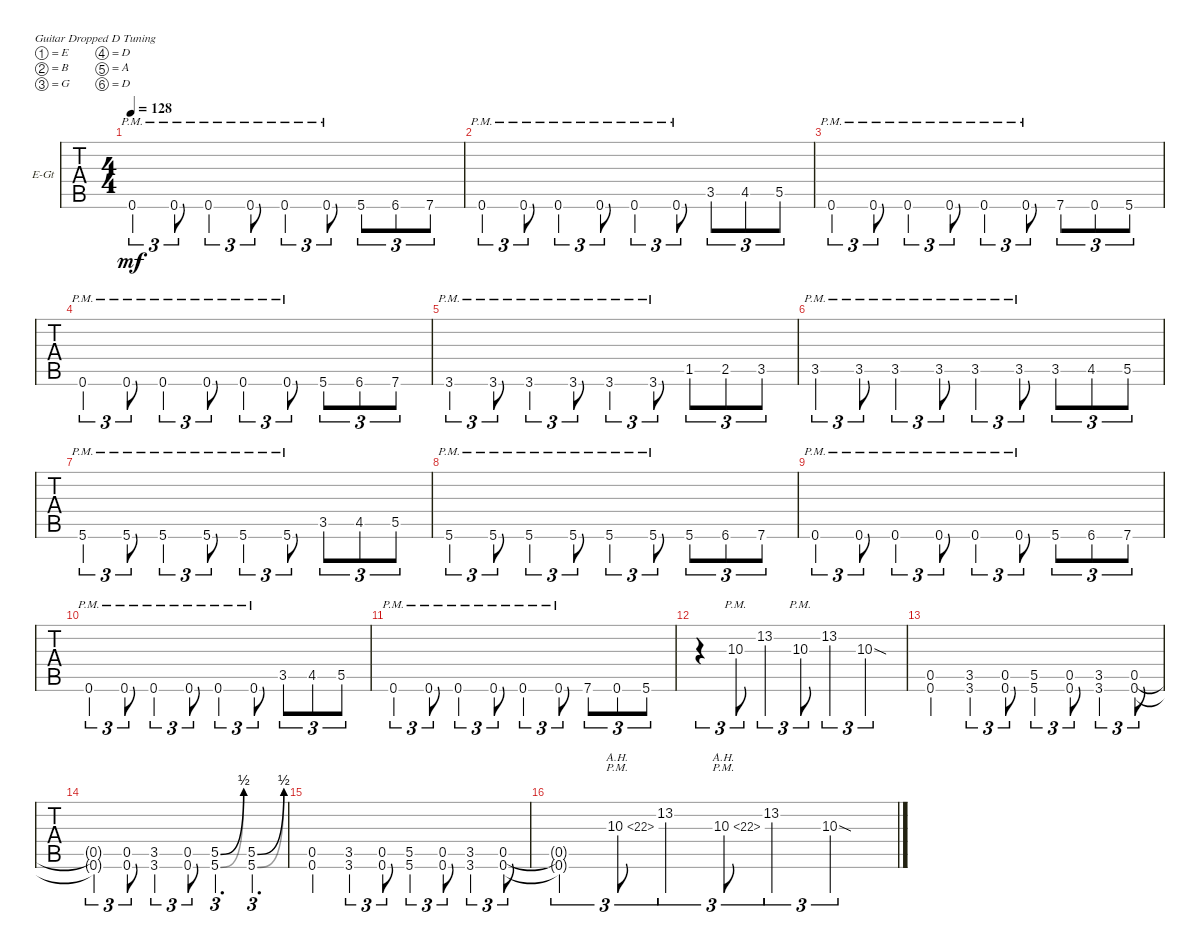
\defaultSystemsLayout 4
\bracketExtendMode groupsimilarinstruments
\firstSystemTrackNameOrientation horizontal
\otherSystemsTrackNameOrientation horizontal
\track ("Electric Guitar" "E-Gt") {instrument distortionguitar}
\staff {tabs}
\tuning (E4 B3 G3 D3 A2 D2)
\ts (4 4)
\tempo 128
\clef g2
\ks c
0.6{pm}.4{tu (3 2) dy mf} 0.6{pm}.8{tu (3 2)} 0.6{pm}.4{tu (3 2)} 0.6{pm}.8{tu (3 2)} 0.6{pm}.4{tu (3 2)} 0.6{pm}.8{tu (3 2)} 5.6.8{tu (3 2)} 6.6.8{tu (3 2)} 7.6.8{tu (3 2)} |
0.6{pm}.4{tu (3 2)} 0.6{pm}.8{tu (3 2)} 0.6{pm}.4{tu (3 2)} 0.6{pm}.8{tu (3 2)} 0.6{pm}.4{tu (3 2)} 0.6{pm}.8{tu (3 2)} 3.5.8{tu (3 2)} 4.5.8{tu (3 2)} 5.5.8{tu (3 2)} |
0.6{pm}.4{tu (3 2)} 0.6{pm}.8{tu (3 2)} 0.6{pm}.4{tu (3 2)} 0.6{pm}.8{tu (3 2)} 0.6{pm}.4{tu (3 2)} 0.6{pm}.8{tu (3 2)} 7.6.8{tu (3 2)} 0.6.8{tu (3 2)} 5.6.8{tu (3 2)} |
0.6{pm}.4{tu (3 2)} 0.6{pm}.8{tu (3 2)} 0.6{pm}.4{tu (3 2)} 0.6{pm}.8{tu (3 2)} 0.6{pm}.4{tu (3 2)} 0.6{pm}.8{tu (3 2)} 5.6.8{tu (3 2)} 6.6.8{tu (3 2)} 7.6.8{tu (3 2)} |
3.6{pm}.4{tu (3 2)} 3.6{pm}.8{tu (3 2)} 3.6{pm}.4{tu (3 2)} 3.6{pm}.8{tu (3 2)} 3.6{pm}.4{tu (3 2)} 3.6{pm}.8{tu (3 2)} 1.5.8{tu (3 2)} 2.5.8{tu (3 2)} 3.5.8{tu (3 2)} |
3.5{pm}.4{tu (3 2)} 3.5{pm}.8{tu (3 2)} 3.5{pm}.4{tu (3 2)} 3.5{pm}.8{tu (3 2)} 3.5{pm}.4{tu (3 2)} 3.5{pm}.8{tu (3 2)} 3.5.8{tu (3 2)} 4.5.8{tu (3 2)} 5.5.8{tu (3 2)} |
5.6{pm}.4{tu (3 2)} 5.6{pm}.8{tu (3 2)} 5.6{pm}.4{tu (3 2)} 5.6{pm}.8{tu (3 2)} 5.6{pm}.4{tu (3 2)} 5.6{pm}.8{tu (3 2)} 3.5.8{tu (3 2)} 4.5.8{tu (3 2)} 5.5.8{tu (3 2)} |
5.6{pm}.4{tu (3 2)} 5.6{pm}.8{tu (3 2)} 5.6{pm}.4{tu (3 2)} 5.6{pm}.8{tu (3 2)} 5.6{pm}.4{tu (3 2)} 5.6{pm}.8{tu (3 2)} 5.6.8{tu (3 2)} 6.6.8{tu (3 2)} 7.6.8{tu (3 2)} |
0.6{pm}.4{tu (3 2)} 0.6{pm}.8{tu (3 2)} 0.6{pm}.4{tu (3 2)} 0.6{pm}.8{tu (3 2)} 0.6{pm}.4{tu (3 2)} 0.6{pm}.8{tu (3 2)} 5.6.8{tu (3 2)} 6.6.8{tu (3 2)} 7.6.8{tu (3 2)} |
0.6{pm}.4{tu (3 2)} 0.6{pm}.8{tu (3 2)} 0.6{pm}.4{tu (3 2)} 0.6{pm}.8{tu (3 2)} 0.6{pm}.4{tu (3 2)} 0.6{pm}.8{tu (3 2)} 3.5.8{tu (3 2)} 4.5.8{tu (3 2)} 5.5.8{tu (3 2)} |
0.6{pm}.4{tu (3 2)} 0.6{pm}.8{tu (3 2)} 0.6{pm}.4{tu (3 2)} 0.6{pm}.8{tu (3 2)} 0.6{pm}.4{tu (3 2)} 0.6{pm}.8{tu (3 2)} 7.6.8{tu (3 2)} 0.6.8{tu (3 2)} 5.6.8{tu (3 2)} |
r.4{tu (3 2)} 10.3{pm}.8{tu (3 2)} 13.2.4{tu (3 2)} 10.3{pm}.8{tu (3 2)} 13.2.4{tu (3 2)} 10.3{sod}.2{tu (3 2)} |
(0.6 0.5).4 (3.6 3.5).4{tu (3 2)} (0.6 0.5).8{tu (3 2)} (5.6 5.5).4{tu (3 2)} (0.6 0.5).8{tu (3 2)} (3.6 3.5).4{tu (3 2)} (0.6 0.5).8{tu (3 2)} |
(0.6{t} 0.5{t}).4{tu (3 2)} (0.6 0.5).8{tu (3 2)} (3.6 3.5).4{tu (3 2)} (0.6 0.5).8{tu (3 2)} (5.6{be (bend 0 0 14.399999999999999 2)} 5.5{be (bend 0 0 14.399999999999999 2)}).4{d tu (3 2)} (5.6{be (bend 0 0 14.399999999999999 2)} 5.5{be (bend 0 0 13.799999999999999 2)}).4{d tu (3 2)} |
(0.6 0.5).4 (3.6 3.5).4{tu (3 2)} (0.6 0.5).8{tu (3 2)} (5.6 5.5).4{tu (3 2)} (0.6 0.5).8{tu (3 2)} (3.6 3.5).4{tu (3 2)} (0.6 0.5).8{tu (3 2)} |
(0.6{t} 0.5{t}).4{tu (3 2)} 10.3{ah 12 pm}.8{tu (3 2)} 13.2.4{tu (3 2)} 10.3{ah 12 pm}.8{tu (3 2)} 13.2.4{tu (3 2)} 10.3{sod}.2{tu (3 2)}
